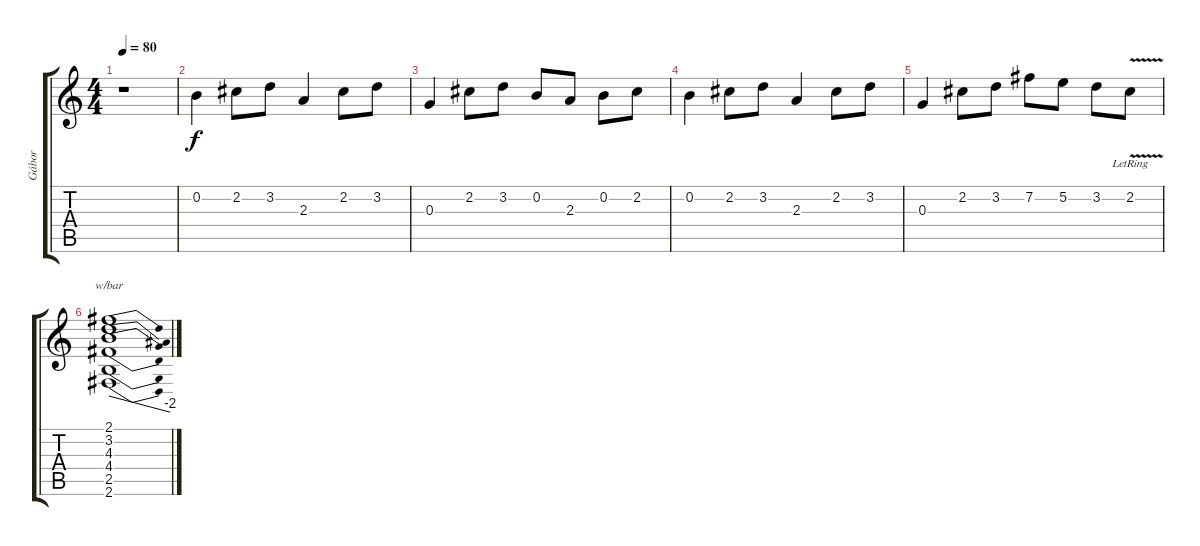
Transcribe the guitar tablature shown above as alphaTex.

\track ("Gábor" "Gábor") {instrument acousticguitarnylon}
\staff {score tabs}
\tuning (E4 B3 G3 D3 A2 E2) {hide}
\ts (4 4)
\tempo 80
\clef g2
\ks c
r.1{dy f} |
0.2.4 2.2.8 3.2.8 2.3.4 2.2.8 3.2.8 |
0.3.4 2.2.8 3.2.8 0.2.8 2.3.8 0.2.8 2.2.8 |
0.2.4 2.2.8 3.2.8 2.3.4 2.2.8 3.2.8 |
0.3.4 2.2.8 3.2.8 7.2.8 5.2.8 3.2.8 2.2{v lr}.8 |
(2.1 3.2 4.3 4.4 2.5 2.6).1{tbe (dive default 0 0 60 -8)}
